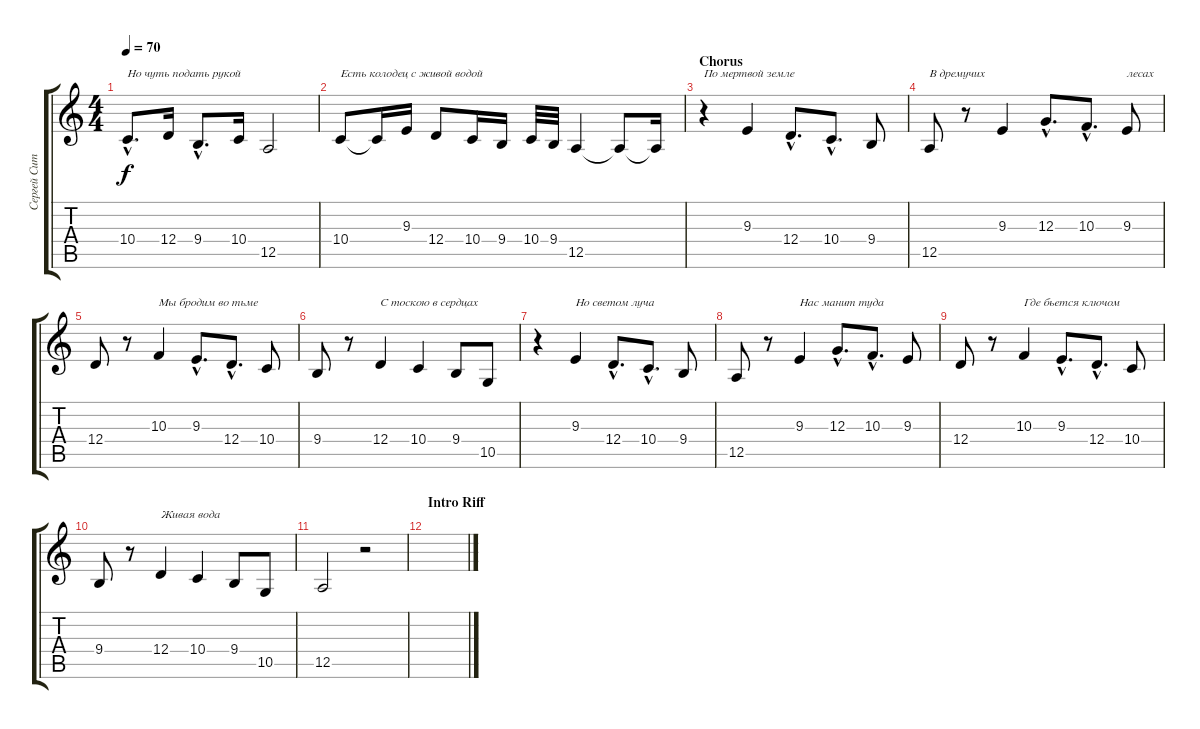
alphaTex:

\track ("Сергей Ситников" "Сергей Сит") {instrument choiraahs}
\staff {score tabs}
\tuning (E4 B3 G3 D3 A2 E2) {hide}
\ts (4 4)
\tempo 70
\clef g2
\ks c
10.4{hac}.8{d txt "Но чуть подать рукой" dy f} 12.4.16 9.4{hac}.8{d} 10.4.16 12.5.2 |
10.4.8{txt "Есть колодец с живой водой"} 10.4{t}.16 9.3.16 12.4.8 10.4.16 9.4.16 10.4.32 9.4.32 12.5.4 12.5{t}.8 12.5{t}.16 |
\section ("" "Chorus")
r.4{txt "По мертвой земле"} 9.3.4 12.4{hac}.8{d} 10.4{hac}.8{d} 9.4.8 |
12.5.8{txt "В дремучих"} r.8 9.3.4 12.3{hac}.8{d} 10.3{hac}.8{d} 9.3.8{txt "лесах"} |
12.4.8 r.8 10.3.4{txt "Мы бродим во тьме"} 9.3{hac}.8{d} 12.4{hac}.8{d} 10.4.8 |
9.4.8 r.8 12.4.4{txt "С тоскою в сердцах"} 10.4.4 9.4.8 10.5.8 |
r.4 9.3.4{txt "Но светом луча"} 12.4{hac}.8{d} 10.4{hac}.8{d} 9.4.8 |
12.5.8 r.8 9.3.4{txt "Нас манит туда"} 12.3{hac}.8{d} 10.3{hac}.8{d} 9.3.8 |
12.4.8 r.8 10.3.4{txt "Где бьется ключом"} 9.3{hac}.8{d} 12.4{hac}.8{d} 10.4.8 |
9.4.8 r.8 12.4.4{txt "Живая вода"} 10.4.4 9.4.8 10.5.8 |
12.5.2 r.2 |
\section ("" "Intro Riff")
